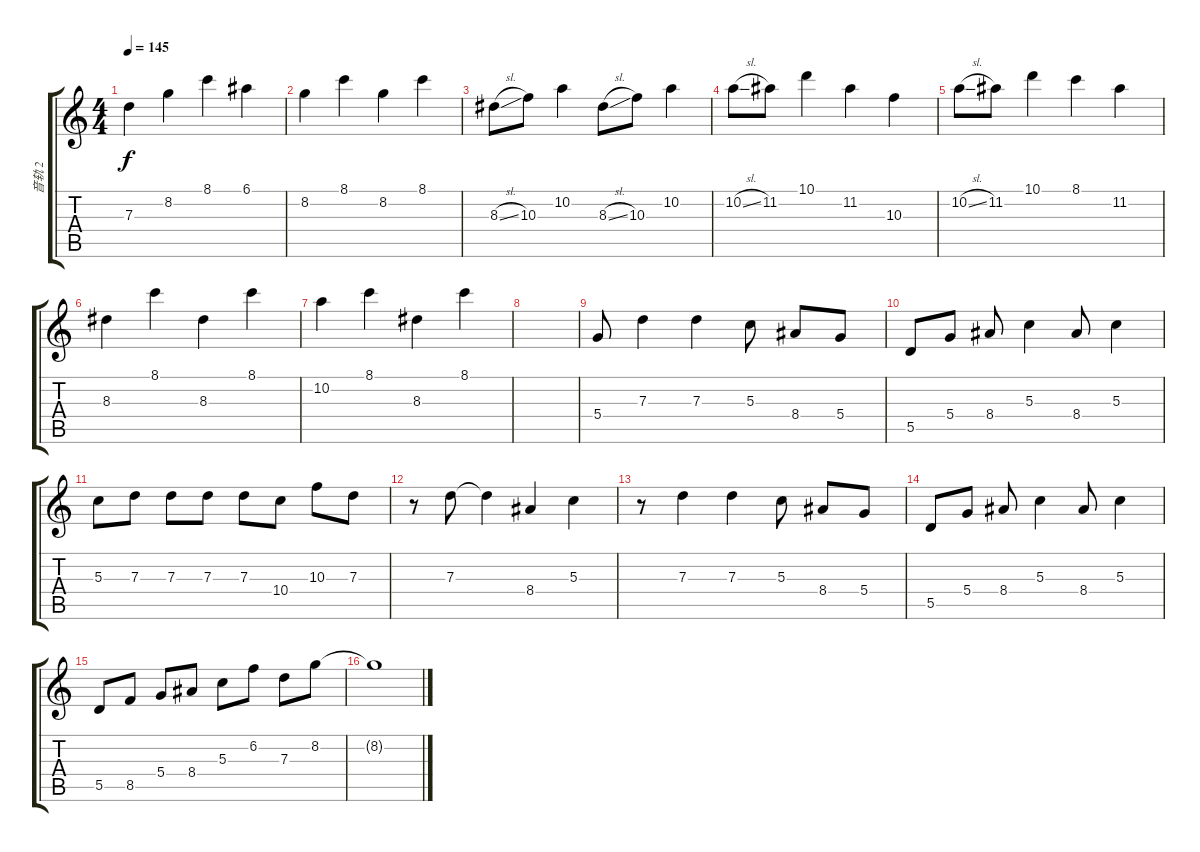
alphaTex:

\track ("音轨 2" "音轨 2") {instrument electricguitarmuted}
\staff {score tabs}
\tuning (E4 B3 G3 D3 A2 E2) {hide}
\ts (4 4)
\tempo 145
\clef g2
\ks c
7.3.4{dy f} 8.2.4 8.1.4 6.1.4 |
8.2.4 8.1.4 8.2.4 8.1.4 |
8.3{sl}.8 10.3.8 10.2.4 8.3{sl}.8 10.3.8 10.2.4 |
10.2{sl}.8 11.2.8 10.1.4 11.2.4 10.3.4 |
10.2{sl}.8 11.2.8 10.1.4 8.1.4 11.2.4 |
8.3.4 8.1.4 8.3.4 8.1.4 |
10.2.4 8.1.4 8.3.4 8.1.4 |
|
5.4.8{volume 14} 7.3.4 7.3.4 5.3.8 8.4.8 5.4.8 |
5.5.8 5.4.8 8.4.8 5.3.4 8.4.8 5.3.4 |
5.3.8 7.3.8 7.3.8 7.3.8 7.3.8 10.4.8 10.3.8 7.3.8 |
r.8 7.3.8 7.3{t}.4 8.4.4 5.3.4 |
r.8 7.3.4 7.3.4 5.3.8 8.4.8 5.4.8 |
5.5.8 5.4.8 8.4.8 5.3.4 8.4.8 5.3.4 |
5.5.8 8.5.8 5.4.8 8.4.8 5.3.8 6.2.8 7.3.8 8.2.8 |
8.2{t}.1
